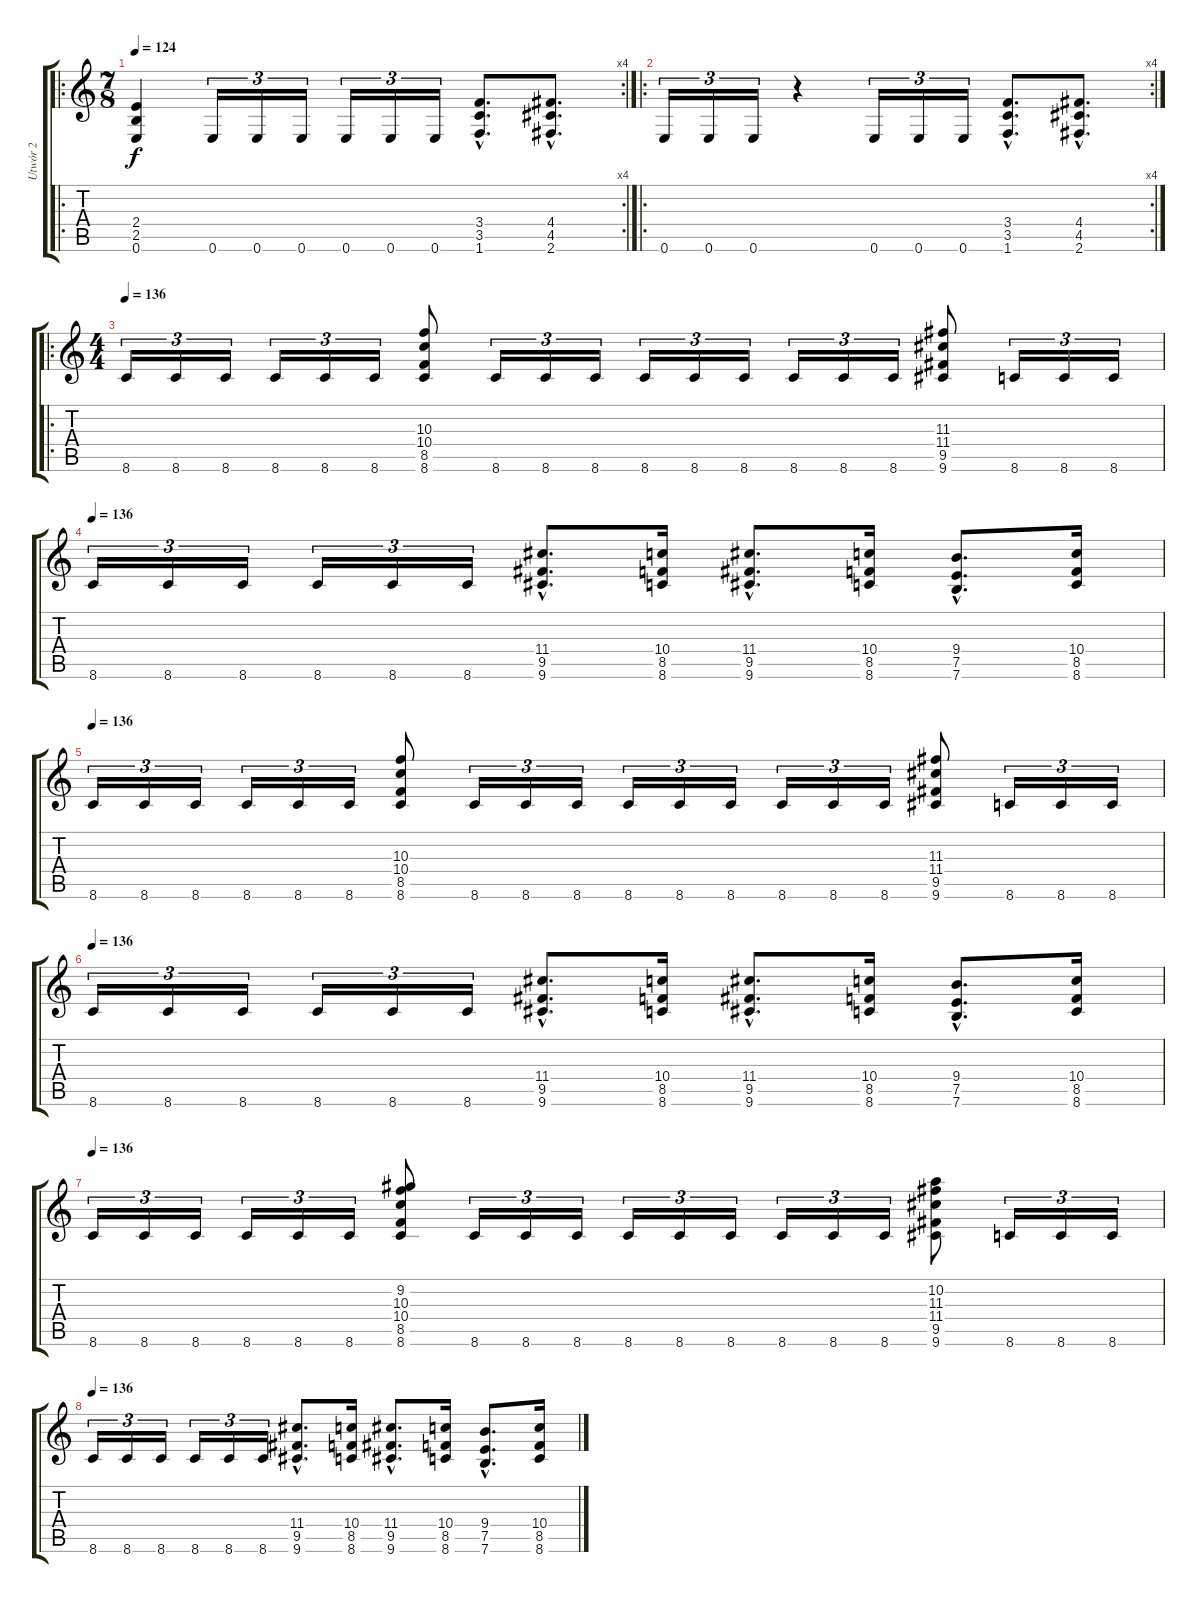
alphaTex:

\track ("Utwór 2" "Utwór 2") {instrument overdrivenguitar}
\staff {score tabs}
\tuning (E4 B3 G3 D3 A2 E2) {hide}
\ro
\rc 4
\ts (7 8)
\tempo 124
\clef g2
\ks c
(2.4 2.5 0.6).4{dy f instrument overdrivenguitar} 0.6.16{tu (3 2)} 0.6.16{tu (3 2)} 0.6.16{tu (3 2)} 0.6.16{tu (3 2)} 0.6.16{tu (3 2)} 0.6.16{tu (3 2)} (3.4{hac} 3.5{hac} 1.6{hac}).8{d} (4.4{hac} 4.5{hac} 2.6{hac}).8{d} |
\ro
\rc 4
0.6.16{tu (3 2)} 0.6.16{tu (3 2)} 0.6.16{tu (3 2)} r.4 0.6.16{tu (3 2)} 0.6.16{tu (3 2)} 0.6.16{tu (3 2)} (3.4{hac} 3.5{hac} 1.6{hac}).8{d} (4.4{hac} 4.5{hac} 2.6{hac}).8{d} |
\ro
\ts (4 4)
\tempo 136
8.6.16{tu (3 2)} 8.6.16{tu (3 2)} 8.6.16{tu (3 2)} 8.6.16{tu (3 2)} 8.6.16{tu (3 2)} 8.6.16{tu (3 2)} (10.3 10.4 8.5 8.6).8 8.6.16{tu (3 2)} 8.6.16{tu (3 2)} 8.6.16{tu (3 2)} 8.6.16{tu (3 2)} 8.6.16{tu (3 2)} 8.6.16{tu (3 2)} 8.6.16{tu (3 2)} 8.6.16{tu (3 2)} 8.6.16{tu (3 2)} (11.3 11.4 9.5 9.6).8 8.6.16{tu (3 2)} 8.6.16{tu (3 2)} 8.6.16{tu (3 2)} |
\tempo 136
8.6.16{tu (3 2)} 8.6.16{tu (3 2)} 8.6.16{tu (3 2)} 8.6.16{tu (3 2)} 8.6.16{tu (3 2)} 8.6.16{tu (3 2)} (11.4{hac} 9.5{hac} 9.6{hac}).8{d} (10.4 8.5 8.6).16 (11.4{hac} 9.5{hac} 9.6{hac}).8{d} (10.4 8.5 8.6).16 (9.4{hac} 7.5{hac} 7.6{hac}).8{d} (10.4 8.5 8.6).16 |
\tempo 136
8.6.16{tu (3 2)} 8.6.16{tu (3 2)} 8.6.16{tu (3 2)} 8.6.16{tu (3 2)} 8.6.16{tu (3 2)} 8.6.16{tu (3 2)} (10.3 10.4 8.5 8.6).8 8.6.16{tu (3 2)} 8.6.16{tu (3 2)} 8.6.16{tu (3 2)} 8.6.16{tu (3 2)} 8.6.16{tu (3 2)} 8.6.16{tu (3 2)} 8.6.16{tu (3 2)} 8.6.16{tu (3 2)} 8.6.16{tu (3 2)} (11.3 11.4 9.5 9.6).8 8.6.16{tu (3 2)} 8.6.16{tu (3 2)} 8.6.16{tu (3 2)} |
\tempo 136
8.6.16{tu (3 2)} 8.6.16{tu (3 2)} 8.6.16{tu (3 2)} 8.6.16{tu (3 2)} 8.6.16{tu (3 2)} 8.6.16{tu (3 2)} (11.4{hac} 9.5{hac} 9.6{hac}).8{d} (10.4 8.5 8.6).16 (11.4{hac} 9.5{hac} 9.6{hac}).8{d} (10.4 8.5 8.6).16 (9.4{hac} 7.5{hac} 7.6{hac}).8{d} (10.4 8.5 8.6).16 |
\tempo 136
8.6.16{tu (3 2)} 8.6.16{tu (3 2)} 8.6.16{tu (3 2)} 8.6.16{tu (3 2)} 8.6.16{tu (3 2)} 8.6.16{tu (3 2)} (9.2 10.3 10.4 8.5 8.6).8 8.6.16{tu (3 2)} 8.6.16{tu (3 2)} 8.6.16{tu (3 2)} 8.6.16{tu (3 2)} 8.6.16{tu (3 2)} 8.6.16{tu (3 2)} 8.6.16{tu (3 2)} 8.6.16{tu (3 2)} 8.6.16{tu (3 2)} (10.2 11.3 11.4 9.5 9.6).8 8.6.16{tu (3 2)} 8.6.16{tu (3 2)} 8.6.16{tu (3 2)} |
\tempo 136
8.6.16{tu (3 2)} 8.6.16{tu (3 2)} 8.6.16{tu (3 2)} 8.6.16{tu (3 2)} 8.6.16{tu (3 2)} 8.6.16{tu (3 2)} (11.4{hac} 9.5{hac} 9.6{hac}).8{d} (10.4 8.5 8.6).16 (11.4{hac} 9.5{hac} 9.6{hac}).8{d} (10.4 8.5 8.6).16 (9.4{hac} 7.5{hac} 7.6{hac}).8{d} (10.4 8.5 8.6).16
